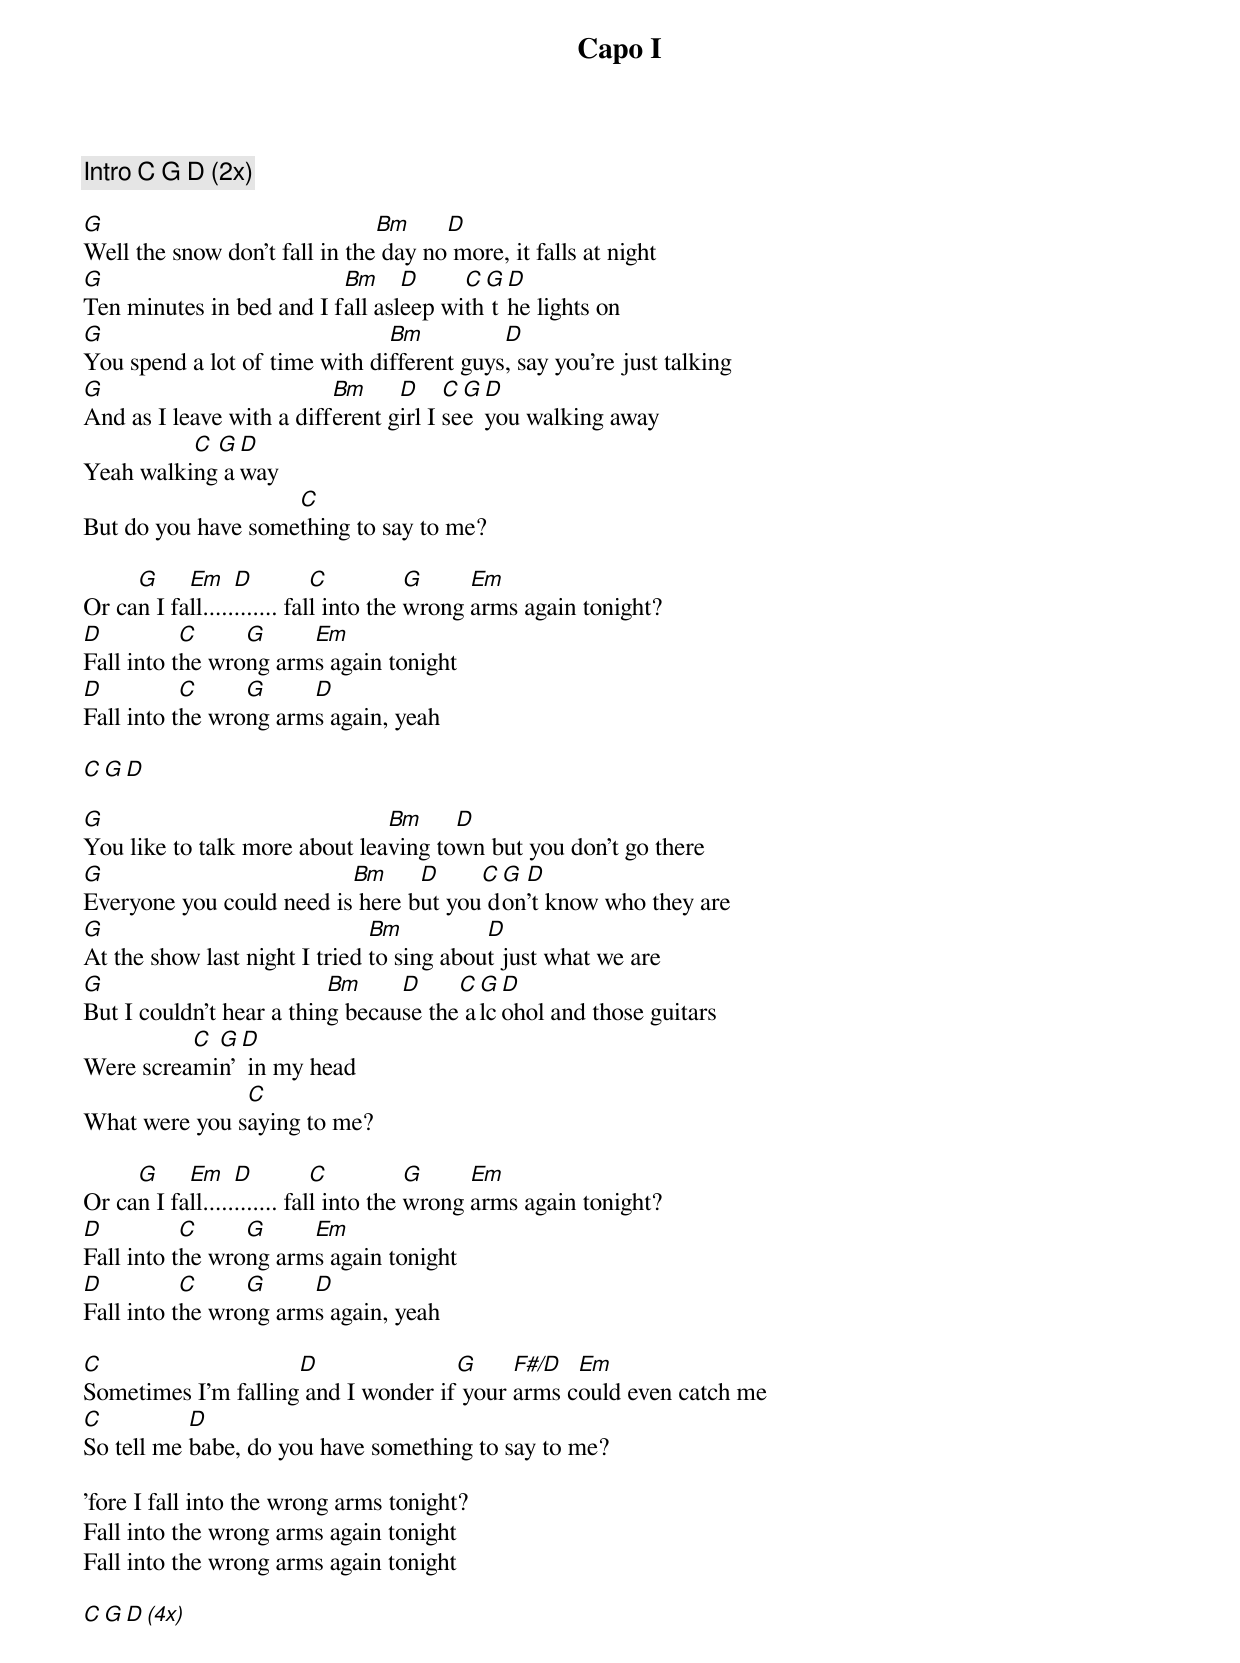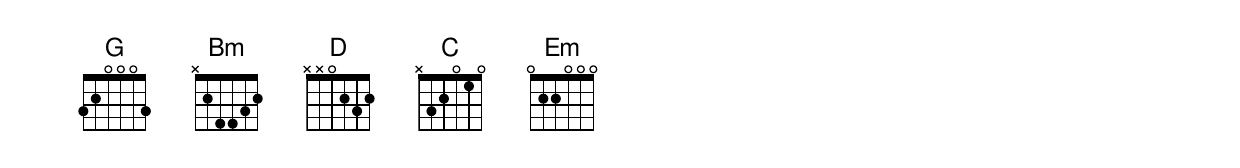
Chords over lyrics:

Capo I

[Intro] C G D (2x)

G                              Bm     D
Well the snow don't fall in the day no more, it falls at night
G                         Bm     D     C G D
Ten minutes in bed and I fall asleep with the lights on
G                              Bm          D
You spend a lot of time with different guys, say you're just talking
G                         Bm     D     C G D
And as I leave with a different girl I see you walking away
          C G D
Yeah walking away
                    C
But do you have something to say to me?

     G     Em     D          C          G     Em
Or can I fall............ fall into the wrong arms again tonight?
D          C     G     Em
Fall into the wrong arms again tonight
D          C     G     D
Fall into the wrong arms again, yeah

C G D

G                              Bm     D
You like to talk more about leaving town but you don't go there
G                         Bm     D     C G D
Everyone you could need is here but you don't know who they are
G                              Bm          D
At the show last night I tried to sing about just what we are
G                         Bm     D     C G D
But I couldn't hear a thing because the alcohol and those guitars
          C G D
Were screamin' in my head
               C
What were you saying to me?

     G     Em     D          C          G     Em
Or can I fall............ fall into the wrong arms again tonight?
D          C     G     Em
Fall into the wrong arms again tonight
D          C     G     D
Fall into the wrong arms again, yeah

C                    D               G     F#/D  Em
Sometimes I'm falling and I wonder if your arms could even catch me
C          D
So tell me babe, do you have something to say to me?

'fore I fall into the wrong arms tonight?
Fall into the wrong arms again tonight
Fall into the wrong arms again tonight

C     G     D (4x)
